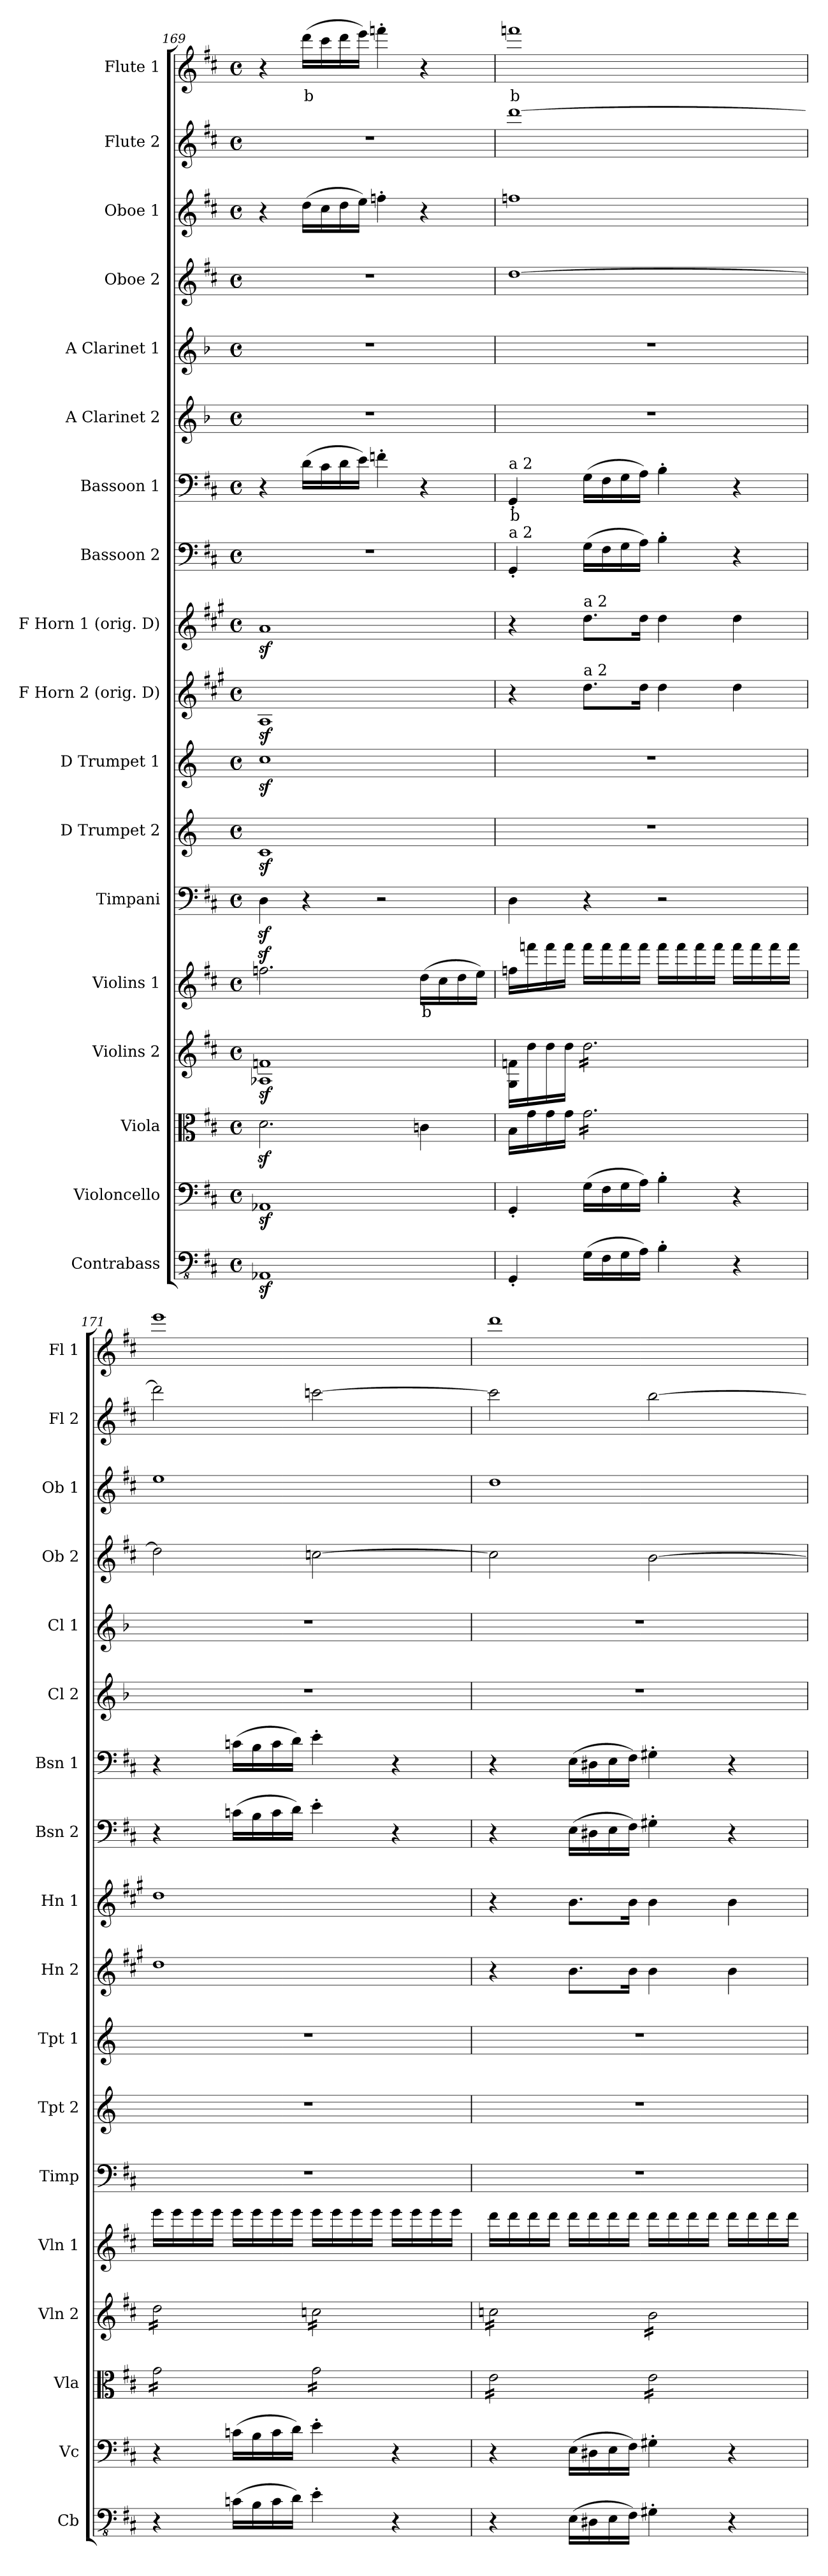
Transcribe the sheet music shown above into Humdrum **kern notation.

**kern	**kern	**kern	**kern	**kern	**text	**kern	**kern	**kern	**kern	**kern	**kern	**kern	**text	**kern	**kern	**kern	**kern	**kern	**kern	**text
*part18	*part17	*part16	*part15	*part14	*part14	*part13	*part12	*part11	*part10	*part9	*part8	*part7	*part7	*part6	*part5	*part4	*part3	*part2	*part1	*part1
*staff18	*staff17	*staff16	*staff15	*staff14	*staff14	*staff13	*staff12	*staff11	*staff10	*staff9	*staff8	*staff7	*staff7	*staff6	*staff5	*staff4	*staff3	*staff2	*staff1	*staff1
*I"Contrabass	*I"Violoncello	*I"Viola	*I"Violins 2	*I"Violins 1	*	*I"Timpani	*I"D Trumpet 2	*I"D Trumpet 1	*I"F Horn 2 (orig.  D)	*I"F Horn 1 (orig.  D)	*I"Bassoon 2	*I"Bassoon 1	*	*I"A Clarinet 2	*I"A Clarinet 1	*I"Oboe 2	*I"Oboe 1	*I"Flute 2	*I"Flute 1	*
*I'Cb	*I'Vc	*I'Vla	*I'Vln 2	*I'Vln 1	*	*I'Timp	*I'Tpt 2	*I'Tpt 1	*I'Hn 2	*I'Hn 1	*I'Bsn 2	*I'Bsn 1	*	*I'Cl 2	*I'Cl 1	*I'Ob 2	*I'Ob 1	*I'Fl 2	*I'Fl 1	*
*clefFv4	*clefF4	*clefC3	*clefG2	*clefG2	*	*clefF4	*clefG2	*clefG2	*clefG2	*clefG2	*clefF4	*clefF4	*	*clefG2	*clefG2	*clefG2	*clefG2	*clefG2	*clefG2	*
*	*	*	*	*	*	*	*ITrd-1c-2	*ITrd-1c-2	*ITrd4c7	*ITrd4c7	*	*	*	*ITrd2c3	*ITrd2c3	*	*	*	*	*
*k[f#c#]	*k[f#c#]	*k[f#c#]	*k[f#c#]	*k[f#c#]	*	*k[f#c#]	*k[f#c#]	*k[f#c#]	*k[f#c#]	*k[f#c#]	*k[f#c#]	*k[f#c#]	*	*k[f#c#]	*k[f#c#]	*k[f#c#]	*k[f#c#]	*k[f#c#]	*k[f#c#]	*
*M4/4	*M4/4	*M4/4	*M4/4	*M4/4	*	*M4/4	*M4/4	*M4/4	*M4/4	*M4/4	*M4/4	*M4/4	*	*M4/4	*M4/4	*M4/4	*M4/4	*M4/4	*M4/4	*
*met(c)	*met(c)	*met(c)	*met(c)	*met(c)	*	*met(c)	*met(c)	*met(c)	*met(c)	*met(c)	*met(c)	*met(c)	*	*met(c)	*met(c)	*met(c)	*met(c)	*met(c)	*met(c)	*
=169	=169	=169	=169	=169	=169	=169	=169	=169	=169	=169	=169	=169	=169	=169	=169	=169	=169	=169	=169	=169
1AAA-Xz<	1AA-Xz<	2.dz<\	1A-Xz< 1fnz<	2.ffnz<\	.	4Dz<\	1dz<	1ddz<	1Dz<	1dz<	1r	4r	.	1r	1r	1r	4r	1r	4r	.
!	!	!	!	!	!	!	!	!	!	!	!	!	!	!	!	!	!	!	!	!LO:LY:b:color=#FF0000
.	.	.	.	.	.	4r	.	.	.	.	.	(>16d\LL	.	.	.	.	(>16dd\LL	.	(>16ddd\LL	b
.	.	.	.	.	.	.	.	.	.	.	.	16c#\	.	.	.	.	16cc#\	.	16ccc#\	.
.	.	.	.	.	.	.	.	.	.	.	.	16d\	.	.	.	.	16dd\	.	16ddd\	.
.	.	.	.	.	.	.	.	.	.	.	.	16e\JJ)	.	.	.	.	16ee\JJ)	.	16eee\JJ)	.
.	.	.	.	.	.	2r	.	.	.	.	.	4fn'\	.	.	.	.	4ffn'\	.	4fffn'\	.
!	!	!	!	!	!LO:LY:b:color=#FF0000	!	!	!	!	!	!	!	!	!	!	!	!	!	!	!
.	.	4cn\	.	(>16dd\LL	b	.	.	.	.	.	.	4r	.	.	.	.	4r	.	4r	.
.	.	.	.	16cc#\	.	.	.	.	.	.	.	.	.	.	.	.	.	.	.	.
.	.	.	.	16dd\	.	.	.	.	.	.	.	.	.	.	.	.	.	.	.	.
.	.	.	.	16ee\JJ)	.	.	.	.	.	.	.	.	.	.	.	.	.	.	.	.
!!LO:PB:g=z
=170	=170	=170	=170	=170	=170	=170	=170	=170	=170	=170	=170	=170	=170	=170	=170	=170	=170	=170	=170	=170
!	!	!	!	!	!	!	!	!	!	!	!	!LO:TX:a:t=a 2	!	!	!	!	!	!	!	!
!	!	!	!	!	!	!	!	!	!	!	!LO:TX:a:t=a 2	!	!	!	!	!	!	!	!	!
!	!	!	!	!	!	!	!	!	!	!	!	!	!LO:LY:b:color=#FF0000	!	!	!	!	!	!	!LO:LY:b:color=#FF0000
4GGG'/	4GG'/	16B\LL	16G\ 16fn\LL	16ffn\LL	.	4D\	1r	1r	4r	4r	4GG'/	4GG'/	b	1r	1r	[1dd	1ffn	[1ddd	1fffn	b
.	.	16g\	16dd\	16fffn\	.	.	.	.	.	.	.	.	.	.	.	.	.	.	.	.
.	.	16g\	16dd\	16fff\	.	.	.	.	.	.	.	.	.	.	.	.	.	.	.	.
.	.	16g\JJ	16dd\JJ	16fff\JJ	.	.	.	.	.	.	.	.	.	.	.	.	.	.	.	.
!	!	!	!	!	!	!	!	!	!	!LO:TX:a:t=a 2	!	!	!	!	!	!	!	!	!	!
!	!	!	!	!	!	!	!	!	!LO:TX:a:t=a 2	!	!	!	!	!	!	!	!	!	!	!
*	*	*tremolo	*	*	*	*	*	*	*	*	*	*	*	*	*	*	*	*	*	*
*	*	*	*tremolo	*	*	*	*	*	*	*	*	*	*	*	*	*	*	*	*	*
(>16GG\LL	(>16G\LL	16g\LL	16dd\LL	16fff\LL	.	4r	.	.	8.g\L	8.g\L	(>16G\LL	(>16G\LL	.	.	.	.	.	.	.	.
16FF#\	16F#\	16g\	16dd\	16fff\	.	.	.	.	.	.	16F#\	16F#\	.	.	.	.	.	.	.	.
16GG\	16G\	16g\	16dd\	16fff\	.	.	.	.	.	.	16G\	16G\	.	.	.	.	.	.	.	.
16AA\JJ)	16A\JJ)	16g\	16dd\	16fff\JJ	.	.	.	.	16g\Jk	16g\Jk	16A\JJ)	16A\JJ)	.	.	.	.	.	.	.	.
4BB'\	4B'\	16g\	16dd\	16fff\LL	.	2r	.	.	4g\	4g\	4B'\	4B'\	.	.	.	.	.	.	.	.
.	.	16g\	16dd\	16fff\	.	.	.	.	.	.	.	.	.	.	.	.	.	.	.	.
.	.	16g\	16dd\	16fff\	.	.	.	.	.	.	.	.	.	.	.	.	.	.	.	.
.	.	16g\	16dd\	16fff\JJ	.	.	.	.	.	.	.	.	.	.	.	.	.	.	.	.
4r	4r	16g\	16dd\	16fff\LL	.	.	.	.	4g\	4g\	4r	4r	.	.	.	.	.	.	.	.
.	.	16g\	16dd\	16fff\	.	.	.	.	.	.	.	.	.	.	.	.	.	.	.	.
.	.	16g\	16dd\	16fff\	.	.	.	.	.	.	.	.	.	.	.	.	.	.	.	.
.	.	16g\JJ	16dd\JJ	16fff\JJ	.	.	.	.	.	.	.	.	.	.	.	.	.	.	.	.
=171	=171	=171	=171	=171	=171	=171	=171	=171	=171	=171	=171	=171	=171	=171	=171	=171	=171	=171	=171	=171
4r	4r	16g\LL	16dd\LL	16eee\LL	.	1r	1r	1r	1g	1g	4r	4r	.	1r	1r	2dd\]	1ee	2ddd\]	1eee	.
.	.	16g\	16dd\	16eee\	.	.	.	.	.	.	.	.	.	.	.	.	.	.	.	.
.	.	16g\	16dd\	16eee\	.	.	.	.	.	.	.	.	.	.	.	.	.	.	.	.
.	.	16g\	16dd\	16eee\JJ	.	.	.	.	.	.	.	.	.	.	.	.	.	.	.	.
(>16Cn\LL	(>16cn\LL	16g\	16dd\	16eee\LL	.	.	.	.	.	.	(>16cn\LL	(>16cn\LL	.	.	.	.	.	.	.	.
16BB\	16B\	16g\	16dd\	16eee\	.	.	.	.	.	.	16B\	16B\	.	.	.	.	.	.	.	.
16C\	16c\	16g\	16dd\	16eee\	.	.	.	.	.	.	16c\	16c\	.	.	.	.	.	.	.	.
16D\JJ)	16d\JJ)	16g\JJ	16dd\JJ	16eee\JJ	.	.	.	.	.	.	16d\JJ)	16d\JJ)	.	.	.	.	.	.	.	.
4E'\	4e'\	16g\LL	16ccn\LL	16eee\LL	.	.	.	.	.	.	4e'\	4e'\	.	.	.	[2ccn\	.	[2cccn\	.	.
.	.	16g\	16ccn\	16eee\	.	.	.	.	.	.	.	.	.	.	.	.	.	.	.	.
.	.	16g\	16ccn\	16eee\	.	.	.	.	.	.	.	.	.	.	.	.	.	.	.	.
.	.	16g\	16ccn\	16eee\JJ	.	.	.	.	.	.	.	.	.	.	.	.	.	.	.	.
4r	4r	16g\	16ccn\	16eee\LL	.	.	.	.	.	.	4r	4r	.	.	.	.	.	.	.	.
.	.	16g\	16ccn\	16eee\	.	.	.	.	.	.	.	.	.	.	.	.	.	.	.	.
.	.	16g\	16ccn\	16eee\	.	.	.	.	.	.	.	.	.	.	.	.	.	.	.	.
.	.	16g\JJ	16ccn\JJ	16eee\JJ	.	.	.	.	.	.	.	.	.	.	.	.	.	.	.	.
=172	=172	=172	=172	=172	=172	=172	=172	=172	=172	=172	=172	=172	=172	=172	=172	=172	=172	=172	=172	=172
4r	4r	16e\LL	16ccn\LL	16ddd\LL	.	1r	1r	1r	4r	4r	4r	4r	.	1r	1r	2cc\]	1dd	2ccc\]	1ddd	.
.	.	16e\	16ccn\	16ddd\	.	.	.	.	.	.	.	.	.	.	.	.	.	.	.	.
.	.	16e\	16ccn\	16ddd\	.	.	.	.	.	.	.	.	.	.	.	.	.	.	.	.
.	.	16e\	16ccn\	16ddd\JJ	.	.	.	.	.	.	.	.	.	.	.	.	.	.	.	.
(>16EE\LL	(>16E\LL	16e\	16ccn\	16ddd\LL	.	.	.	.	8.e\L	8.e\L	(>16E\LL	(>16E\LL	.	.	.	.	.	.	.	.
16DD#X\	16D#X\	16e\	16ccn\	16ddd\	.	.	.	.	.	.	16D#X\	16D#X\	.	.	.	.	.	.	.	.
16EE\	16E\	16e\	16ccn\	16ddd\	.	.	.	.	.	.	16E\	16E\	.	.	.	.	.	.	.	.
16FF#\JJ)	16F#\JJ)	16e\JJ	16ccn\JJ	16ddd\JJ	.	.	.	.	16e\Jk	16e\Jk	16F#\JJ)	16F#\JJ)	.	.	.	.	.	.	.	.
4GG#X'\	4G#X'\	16e\LL	16b\LL	16ddd\LL	.	.	.	.	4e\	4e\	4G#X'\	4G#X'\	.	.	.	[2b\	.	[2bb\	.	.
.	.	16e\	16b\	16ddd\	.	.	.	.	.	.	.	.	.	.	.	.	.	.	.	.
.	.	16e\	16b\	16ddd\	.	.	.	.	.	.	.	.	.	.	.	.	.	.	.	.
.	.	16e\	16b\	16ddd\JJ	.	.	.	.	.	.	.	.	.	.	.	.	.	.	.	.
4r	4r	16e\	16b\	16ddd\LL	.	.	.	.	4e\	4e\	4r	4r	.	.	.	.	.	.	.	.
.	.	16e\	16b\	16ddd\	.	.	.	.	.	.	.	.	.	.	.	.	.	.	.	.
.	.	16e\	16b\	16ddd\	.	.	.	.	.	.	.	.	.	.	.	.	.	.	.	.
.	.	16e\JJ	16b\JJ	16ddd\JJ	.	.	.	.	.	.	.	.	.	.	.	.	.	.	.	.
*	*	*	*Xtremolo	*	*	*	*	*	*	*	*	*	*	*	*	*	*	*	*	*
*	*	*Xtremolo	*	*	*	*	*	*	*	*	*	*	*	*	*	*	*	*	*	*
=	=	=	=	=	=	=	=	=	=	=	=	=	=	=	=	=	=	=	=	=
*-	*-	*-	*-	*-	*-	*-	*-	*-	*-	*-	*-	*-	*-	*-	*-	*-	*-	*-	*-	*-
